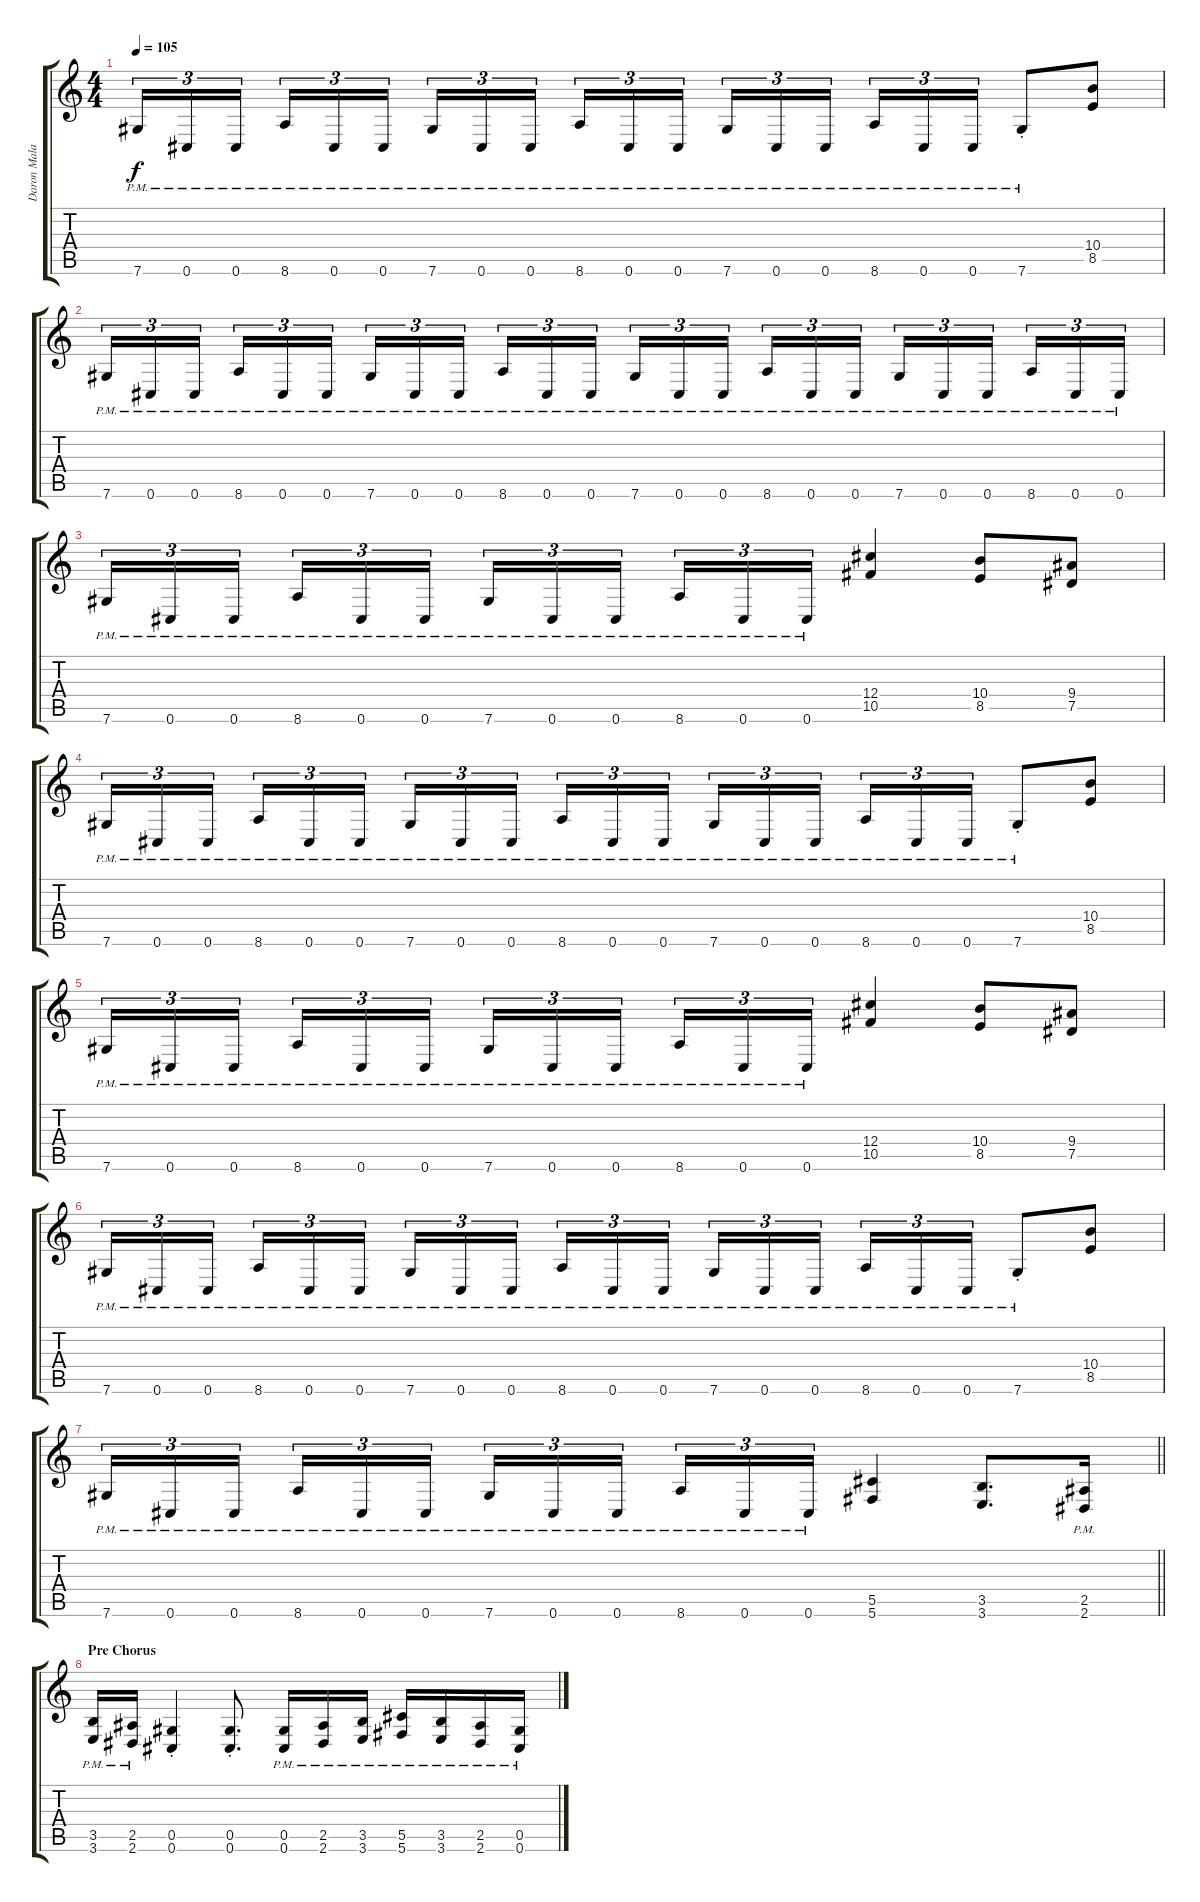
\track ("Daron Malakian" "Daron Mala") {instrument distortionguitar}
\staff {score tabs}
\tuning (Eb4 Bb3 Gb3 Db3 Ab2 Db2) {hide}
\ts (4 4)
\tempo 105
\clef g2
\ks c
7.6{pm}.16{tu (3 2) dy f} 0.6{pm}.16{tu (3 2)} 0.6{pm}.16{tu (3 2) beam splitsecondary} 8.6{pm}.16{tu (3 2)} 0.6{pm}.16{tu (3 2)} 0.6{pm}.16{tu (3 2)} 7.6{pm}.16{tu (3 2)} 0.6{pm}.16{tu (3 2)} 0.6{pm}.16{tu (3 2) beam splitsecondary} 8.6{pm}.16{tu (3 2)} 0.6{pm}.16{tu (3 2)} 0.6{pm}.16{tu (3 2)} 7.6{pm}.16{tu (3 2)} 0.6{pm}.16{tu (3 2)} 0.6{pm}.16{tu (3 2) beam splitsecondary} 8.6{pm}.16{tu (3 2)} 0.6{pm}.16{tu (3 2)} 0.6{pm}.16{tu (3 2)} 7.6{pm st}.8 (10.4 8.5).8 |
7.6{pm}.16{tu (3 2)} 0.6{pm}.16{tu (3 2)} 0.6{pm}.16{tu (3 2) beam splitsecondary} 8.6{pm}.16{tu (3 2)} 0.6{pm}.16{tu (3 2)} 0.6{pm}.16{tu (3 2)} 7.6{pm}.16{tu (3 2)} 0.6{pm}.16{tu (3 2)} 0.6{pm}.16{tu (3 2) beam splitsecondary} 8.6{pm}.16{tu (3 2)} 0.6{pm}.16{tu (3 2)} 0.6{pm}.16{tu (3 2)} 7.6{pm}.16{tu (3 2)} 0.6{pm}.16{tu (3 2)} 0.6{pm}.16{tu (3 2) beam splitsecondary} 8.6{pm}.16{tu (3 2)} 0.6{pm}.16{tu (3 2)} 0.6{pm}.16{tu (3 2)} 7.6{pm}.16{tu (3 2)} 0.6{pm}.16{tu (3 2)} 0.6{pm}.16{tu (3 2) beam splitsecondary} 8.6{pm}.16{tu (3 2)} 0.6{pm}.16{tu (3 2)} 0.6{pm}.16{tu (3 2)} |
7.6{pm}.16{tu (3 2)} 0.6{pm}.16{tu (3 2)} 0.6{pm}.16{tu (3 2) beam splitsecondary} 8.6{pm}.16{tu (3 2)} 0.6{pm}.16{tu (3 2)} 0.6{pm}.16{tu (3 2)} 7.6{pm}.16{tu (3 2)} 0.6{pm}.16{tu (3 2)} 0.6{pm}.16{tu (3 2) beam splitsecondary} 8.6{pm}.16{tu (3 2)} 0.6{pm}.16{tu (3 2)} 0.6{pm}.16{tu (3 2)} (12.4 10.5).4 (10.4 8.5).8 (9.4 7.5).8 |
7.6{pm}.16{tu (3 2)} 0.6{pm}.16{tu (3 2)} 0.6{pm}.16{tu (3 2) beam splitsecondary} 8.6{pm}.16{tu (3 2)} 0.6{pm}.16{tu (3 2)} 0.6{pm}.16{tu (3 2)} 7.6{pm}.16{tu (3 2)} 0.6{pm}.16{tu (3 2)} 0.6{pm}.16{tu (3 2) beam splitsecondary} 8.6{pm}.16{tu (3 2)} 0.6{pm}.16{tu (3 2)} 0.6{pm}.16{tu (3 2)} 7.6{pm}.16{tu (3 2)} 0.6{pm}.16{tu (3 2)} 0.6{pm}.16{tu (3 2) beam splitsecondary} 8.6{pm}.16{tu (3 2)} 0.6{pm}.16{tu (3 2)} 0.6{pm}.16{tu (3 2)} 7.6{pm st}.8 (10.4 8.5).8 |
7.6{pm}.16{tu (3 2)} 0.6{pm}.16{tu (3 2)} 0.6{pm}.16{tu (3 2) beam splitsecondary} 8.6{pm}.16{tu (3 2)} 0.6{pm}.16{tu (3 2)} 0.6{pm}.16{tu (3 2)} 7.6{pm}.16{tu (3 2)} 0.6{pm}.16{tu (3 2)} 0.6{pm}.16{tu (3 2) beam splitsecondary} 8.6{pm}.16{tu (3 2)} 0.6{pm}.16{tu (3 2)} 0.6{pm}.16{tu (3 2)} (12.4 10.5).4 (10.4 8.5).8 (9.4 7.5).8 |
7.6{pm}.16{tu (3 2)} 0.6{pm}.16{tu (3 2)} 0.6{pm}.16{tu (3 2) beam splitsecondary} 8.6{pm}.16{tu (3 2)} 0.6{pm}.16{tu (3 2)} 0.6{pm}.16{tu (3 2)} 7.6{pm}.16{tu (3 2)} 0.6{pm}.16{tu (3 2)} 0.6{pm}.16{tu (3 2) beam splitsecondary} 8.6{pm}.16{tu (3 2)} 0.6{pm}.16{tu (3 2)} 0.6{pm}.16{tu (3 2)} 7.6{pm}.16{tu (3 2)} 0.6{pm}.16{tu (3 2)} 0.6{pm}.16{tu (3 2) beam splitsecondary} 8.6{pm}.16{tu (3 2)} 0.6{pm}.16{tu (3 2)} 0.6{pm}.16{tu (3 2)} 7.6{pm st}.8 (10.4 8.5).8 |
\barLineRight lightlight
7.6{pm}.16{tu (3 2)} 0.6{pm}.16{tu (3 2)} 0.6{pm}.16{tu (3 2) beam splitsecondary} 8.6{pm}.16{tu (3 2)} 0.6{pm}.16{tu (3 2)} 0.6{pm}.16{tu (3 2)} 7.6{pm}.16{tu (3 2)} 0.6{pm}.16{tu (3 2)} 0.6{pm}.16{tu (3 2) beam splitsecondary} 8.6{pm}.16{tu (3 2)} 0.6{pm}.16{tu (3 2)} 0.6{pm}.16{tu (3 2)} (5.5 5.6).4 (3.5 3.6).8{d} (2.5{pm} 2.6{pm}).16 |
\section ("" "Pre Chorus")
(3.5{pm} 3.6{pm}).16 (2.5{pm} 2.6{pm}).16 (0.5{st} 0.6{st}).4 (0.5{st} 0.6{st}).8{d} (0.5{pm} 0.6{pm}).16 (2.5{pm} 2.6{pm}).16 (3.5{pm} 3.6{pm}).16 (5.5{pm} 5.6{pm}).16 (3.5{pm} 3.6{pm}).16 (2.5{pm} 2.6{pm}).16 (0.5{pm} 0.6{pm}).16
